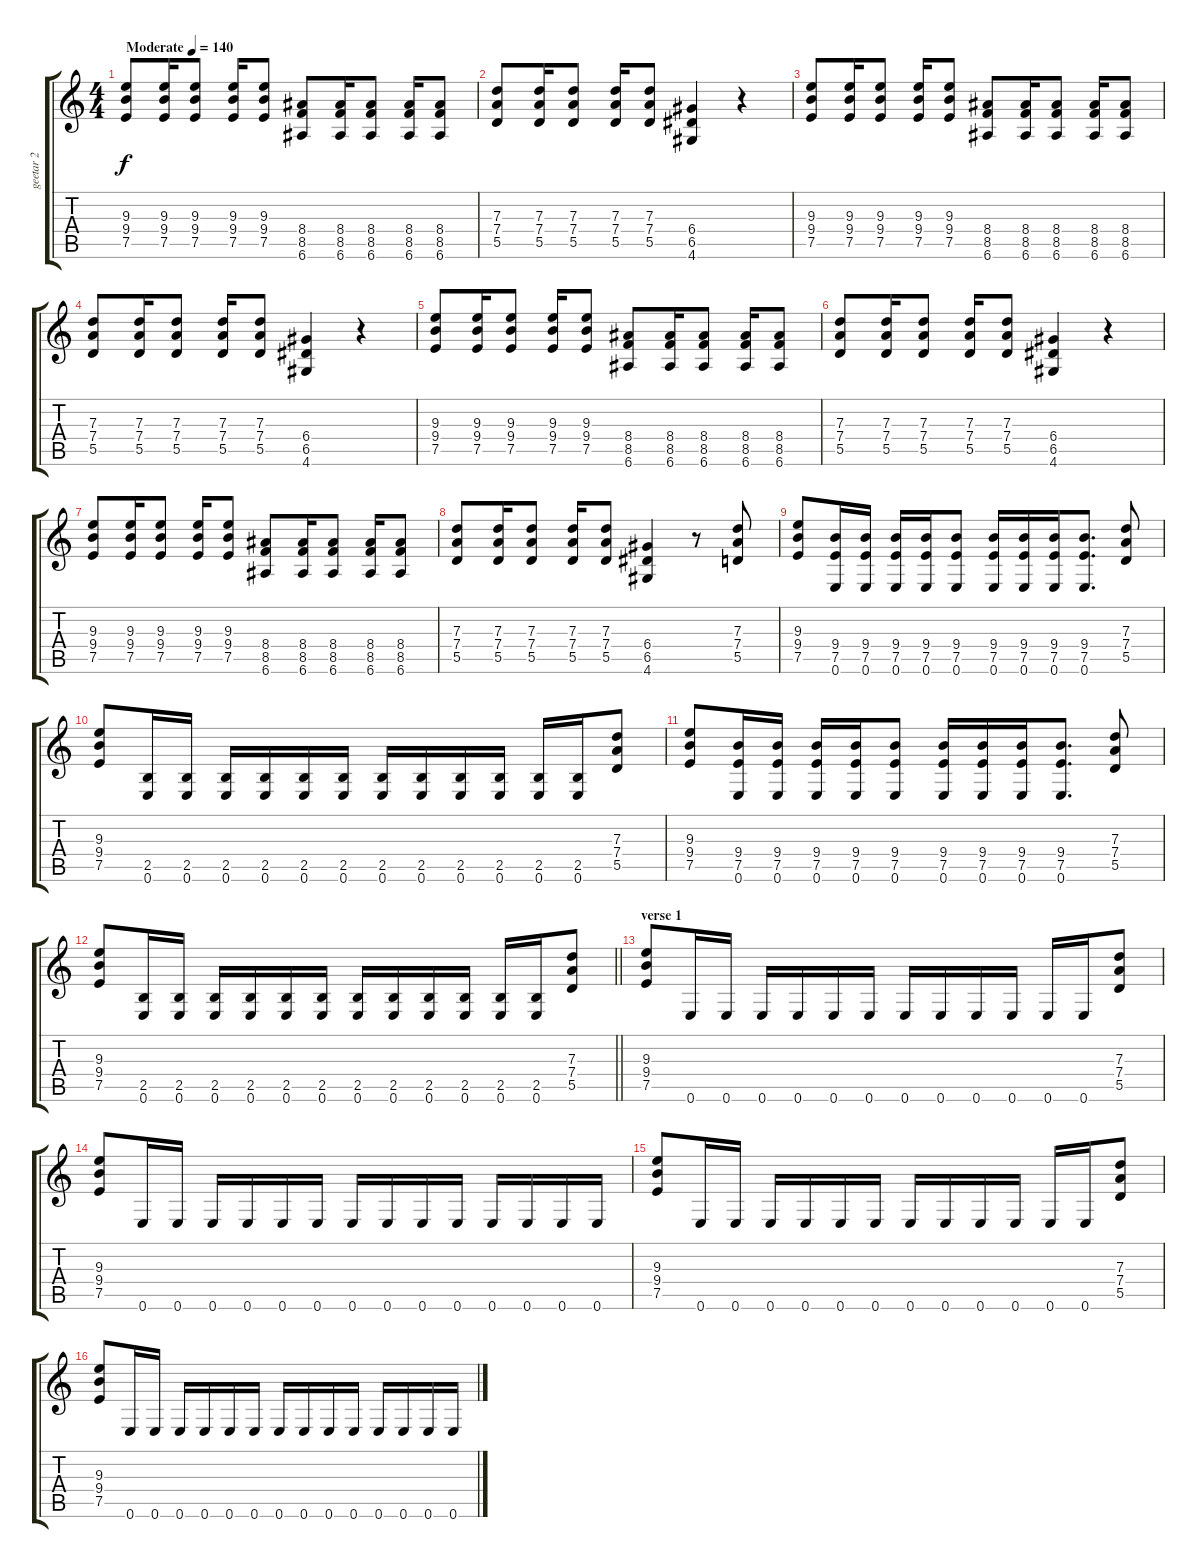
\track ("geetar 2" "geetar 2") {instrument distortionguitar}
\staff {score tabs}
\tuning (E4 B3 G3 D3 A2 E2) {hide}
\ts (4 4)
\tempo (140 "Moderate")
\clef g2
\ks c
(9.3 9.4 7.5).8{dy f instrument distortionguitar} (9.3 9.4 7.5).16 (9.3 9.4 7.5).8 (9.3 9.4 7.5).16 (9.3 9.4 7.5).8 (8.4 8.5 6.6).8 (8.4 8.5 6.6).16 (8.4 8.5 6.6).8 (8.4 8.5 6.6).16 (8.4 8.5 6.6).8 |
(7.3 7.4 5.5).8 (7.3 7.4 5.5).16 (7.3 7.4 5.5).8 (7.3 7.4 5.5).16 (7.3 7.4 5.5).8 (6.4 6.5 4.6).4 r.4 |
(9.3 9.4 7.5).8 (9.3 9.4 7.5).16 (9.3 9.4 7.5).8 (9.3 9.4 7.5).16 (9.3 9.4 7.5).8 (8.4 8.5 6.6).8 (8.4 8.5 6.6).16 (8.4 8.5 6.6).8 (8.4 8.5 6.6).16 (8.4 8.5 6.6).8 |
(7.3 7.4 5.5).8 (7.3 7.4 5.5).16 (7.3 7.4 5.5).8 (7.3 7.4 5.5).16 (7.3 7.4 5.5).8 (6.4 6.5 4.6).4 r.4 |
(9.3 9.4 7.5).8 (9.3 9.4 7.5).16 (9.3 9.4 7.5).8 (9.3 9.4 7.5).16 (9.3 9.4 7.5).8 (8.4 8.5 6.6).8 (8.4 8.5 6.6).16 (8.4 8.5 6.6).8 (8.4 8.5 6.6).16 (8.4 8.5 6.6).8 |
(7.3 7.4 5.5).8 (7.3 7.4 5.5).16 (7.3 7.4 5.5).8 (7.3 7.4 5.5).16 (7.3 7.4 5.5).8 (6.4 6.5 4.6).4 r.4 |
(9.3 9.4 7.5).8 (9.3 9.4 7.5).16 (9.3 9.4 7.5).8 (9.3 9.4 7.5).16 (9.3 9.4 7.5).8 (8.4 8.5 6.6).8 (8.4 8.5 6.6).16 (8.4 8.5 6.6).8 (8.4 8.5 6.6).16 (8.4 8.5 6.6).8 |
(7.3 7.4 5.5).8 (7.3 7.4 5.5).16 (7.3 7.4 5.5).8 (7.3 7.4 5.5).16 (7.3 7.4 5.5).8 (6.4 6.5 4.6).4 r.8 (7.3 7.4 5.5).8 |
(9.3 9.4 7.5).8 (9.4 7.5 0.6).16 (9.4 7.5 0.6).16 (9.4 7.5 0.6).16 (9.4 7.5 0.6).16 (9.4 7.5 0.6).8 (9.4 7.5 0.6).16 (9.4 7.5 0.6).16 (9.4 7.5 0.6).16 (9.4 7.5 0.6).8{d} (7.3 7.4 5.5).8 |
(9.3 9.4 7.5).8 (2.5 0.6).16 (2.5 0.6).16 (2.5 0.6).16 (2.5 0.6).16 (2.5 0.6).16 (2.5 0.6).16 (2.5 0.6).16 (2.5 0.6).16 (2.5 0.6).16 (2.5 0.6).16 (2.5 0.6).16 (2.5 0.6).16 (7.3 7.4 5.5).8 |
(9.3 9.4 7.5).8 (9.4 7.5 0.6).16 (9.4 7.5 0.6).16 (9.4 7.5 0.6).16 (9.4 7.5 0.6).16 (9.4 7.5 0.6).8 (9.4 7.5 0.6).16 (9.4 7.5 0.6).16 (9.4 7.5 0.6).16 (9.4 7.5 0.6).8{d} (7.3 7.4 5.5).8 |
\barLineRight lightlight
(9.3 9.4 7.5).8 (2.5 0.6).16 (2.5 0.6).16 (2.5 0.6).16 (2.5 0.6).16 (2.5 0.6).16 (2.5 0.6).16 (2.5 0.6).16 (2.5 0.6).16 (2.5 0.6).16 (2.5 0.6).16 (2.5 0.6).16 (2.5 0.6).16 (7.3 7.4 5.5).8 |
\section ("" "verse 1")
(9.3 9.4 7.5).8 0.6.16 0.6.16 0.6.16 0.6.16 0.6.16 0.6.16 0.6.16 0.6.16 0.6.16 0.6.16 0.6.16 0.6.16 (7.3 7.4 5.5).8 |
(9.3 9.4 7.5).8 0.6.16 0.6.16 0.6.16 0.6.16 0.6.16 0.6.16 0.6.16 0.6.16 0.6.16 0.6.16 0.6.16 0.6.16 0.6.16 0.6.16 |
(9.3 9.4 7.5).8 0.6.16 0.6.16 0.6.16 0.6.16 0.6.16 0.6.16 0.6.16 0.6.16 0.6.16 0.6.16 0.6.16 0.6.16 (7.3 7.4 5.5).8 |
(9.3 9.4 7.5).8 0.6.16 0.6.16 0.6.16 0.6.16 0.6.16 0.6.16 0.6.16 0.6.16 0.6.16 0.6.16 0.6.16 0.6.16 0.6.16 0.6.16
